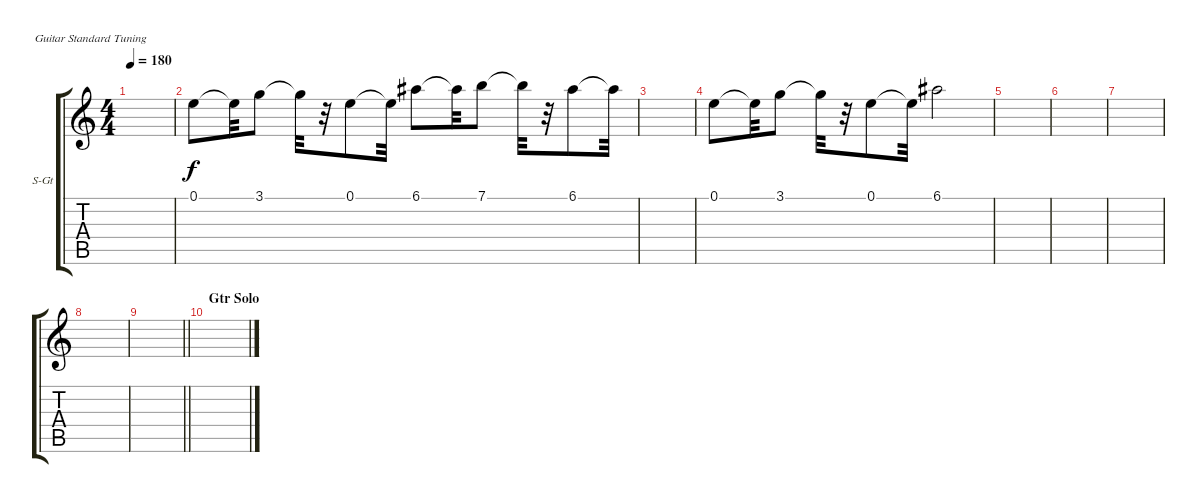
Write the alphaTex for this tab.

\bracketExtendMode groupsimilarinstruments
\firstSystemTrackNameOrientation horizontal
\otherSystemsTrackNameOrientation horizontal
\track ("Vocals" "S-Gt") {instrument synthvoice}
\staff {score tabs}
\tuning (E4 B3 G3 D3 A2 E2)
\displaytranspose 12
\ts (4 4)
\tempo 180
\clef g2
\ks c
|
0.1.8 0.1{t}.32 3.1.8 3.1{t}.32 r.32 0.1.8 0.1{t}.32 6.1.8 6.1{t}.32 7.1.8 7.1{t}.32 r.32 6.1.8 6.1{t}.32 |
|
0.1.8 0.1{t}.32 3.1.8 3.1{t}.32 r.32 0.1.8 0.1{t}.32 6.1.2 |
|
|
|
|
\barLineRight lightlight
|
\section ("" "Gtr Solo")
